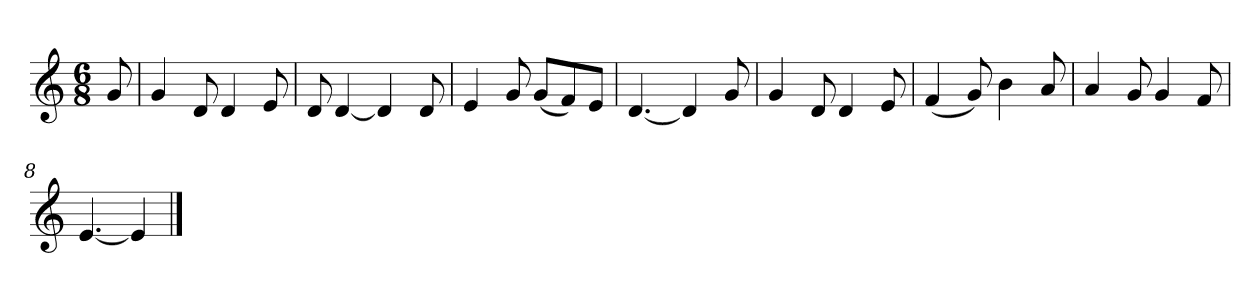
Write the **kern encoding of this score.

**kern
*part1
*staff1
*k[]
*M6/8
*MM120
=
8g
=1
4g
8d
4d
8e
=2
8d
[4d
4d]
8d
=3
4e
8g
(8gL
8f)
8eJ
=4
[4.d
4d]
8g
=5
4g
8d
4d
8e
=6
(4f
8g)
4b
8a
=7
4a
8g
4g
8f
=8
[4.e
4e]
==
*-
